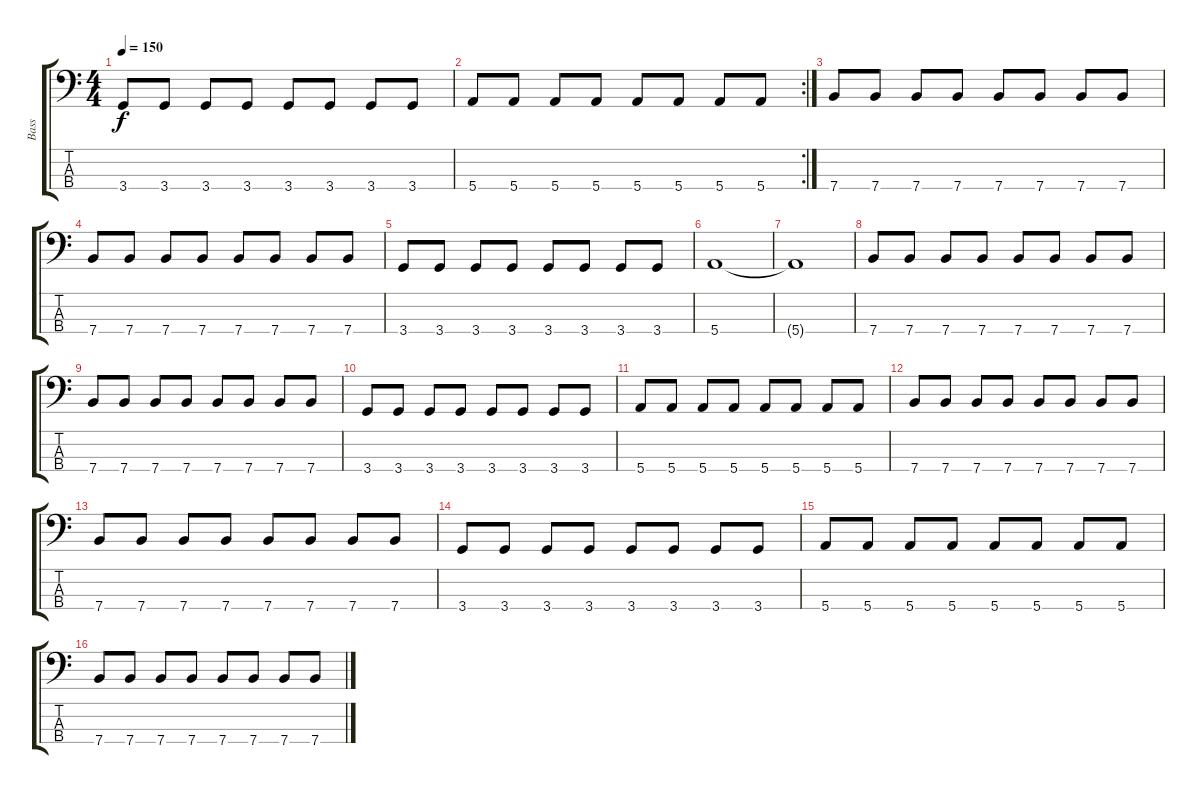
\track ("Bass" "Bass") {instrument electricbassfinger}
\staff {score tabs}
\tuning (G2 D2 A1 E1) {hide}
\ts (4 4)
\tempo 150
\clef f4
\ks c
3.4.8{dy f} 3.4.8 3.4.8 3.4.8 3.4.8 3.4.8 3.4.8 3.4.8 |
\rc 2
5.4.8 5.4.8 5.4.8 5.4.8 5.4.8 5.4.8 5.4.8 5.4.8 |
7.4.8 7.4.8 7.4.8 7.4.8 7.4.8 7.4.8 7.4.8 7.4.8 |
7.4.8 7.4.8 7.4.8 7.4.8 7.4.8 7.4.8 7.4.8 7.4.8 |
3.4.8 3.4.8 3.4.8 3.4.8 3.4.8 3.4.8 3.4.8 3.4.8 |
5.4.1 |
5.4{t}.1 |
7.4.8 7.4.8 7.4.8 7.4.8 7.4.8 7.4.8 7.4.8 7.4.8 |
7.4.8 7.4.8 7.4.8 7.4.8 7.4.8 7.4.8 7.4.8 7.4.8 |
3.4.8 3.4.8 3.4.8 3.4.8 3.4.8 3.4.8 3.4.8 3.4.8 |
5.4.8 5.4.8 5.4.8 5.4.8 5.4.8 5.4.8 5.4.8 5.4.8 |
7.4.8 7.4.8 7.4.8 7.4.8 7.4.8 7.4.8 7.4.8 7.4.8 |
7.4.8 7.4.8 7.4.8 7.4.8 7.4.8 7.4.8 7.4.8 7.4.8 |
3.4.8 3.4.8 3.4.8 3.4.8 3.4.8 3.4.8 3.4.8 3.4.8 |
5.4.8 5.4.8 5.4.8 5.4.8 5.4.8 5.4.8 5.4.8 5.4.8 |
7.4.8 7.4.8 7.4.8 7.4.8 7.4.8 7.4.8 7.4.8 7.4.8
